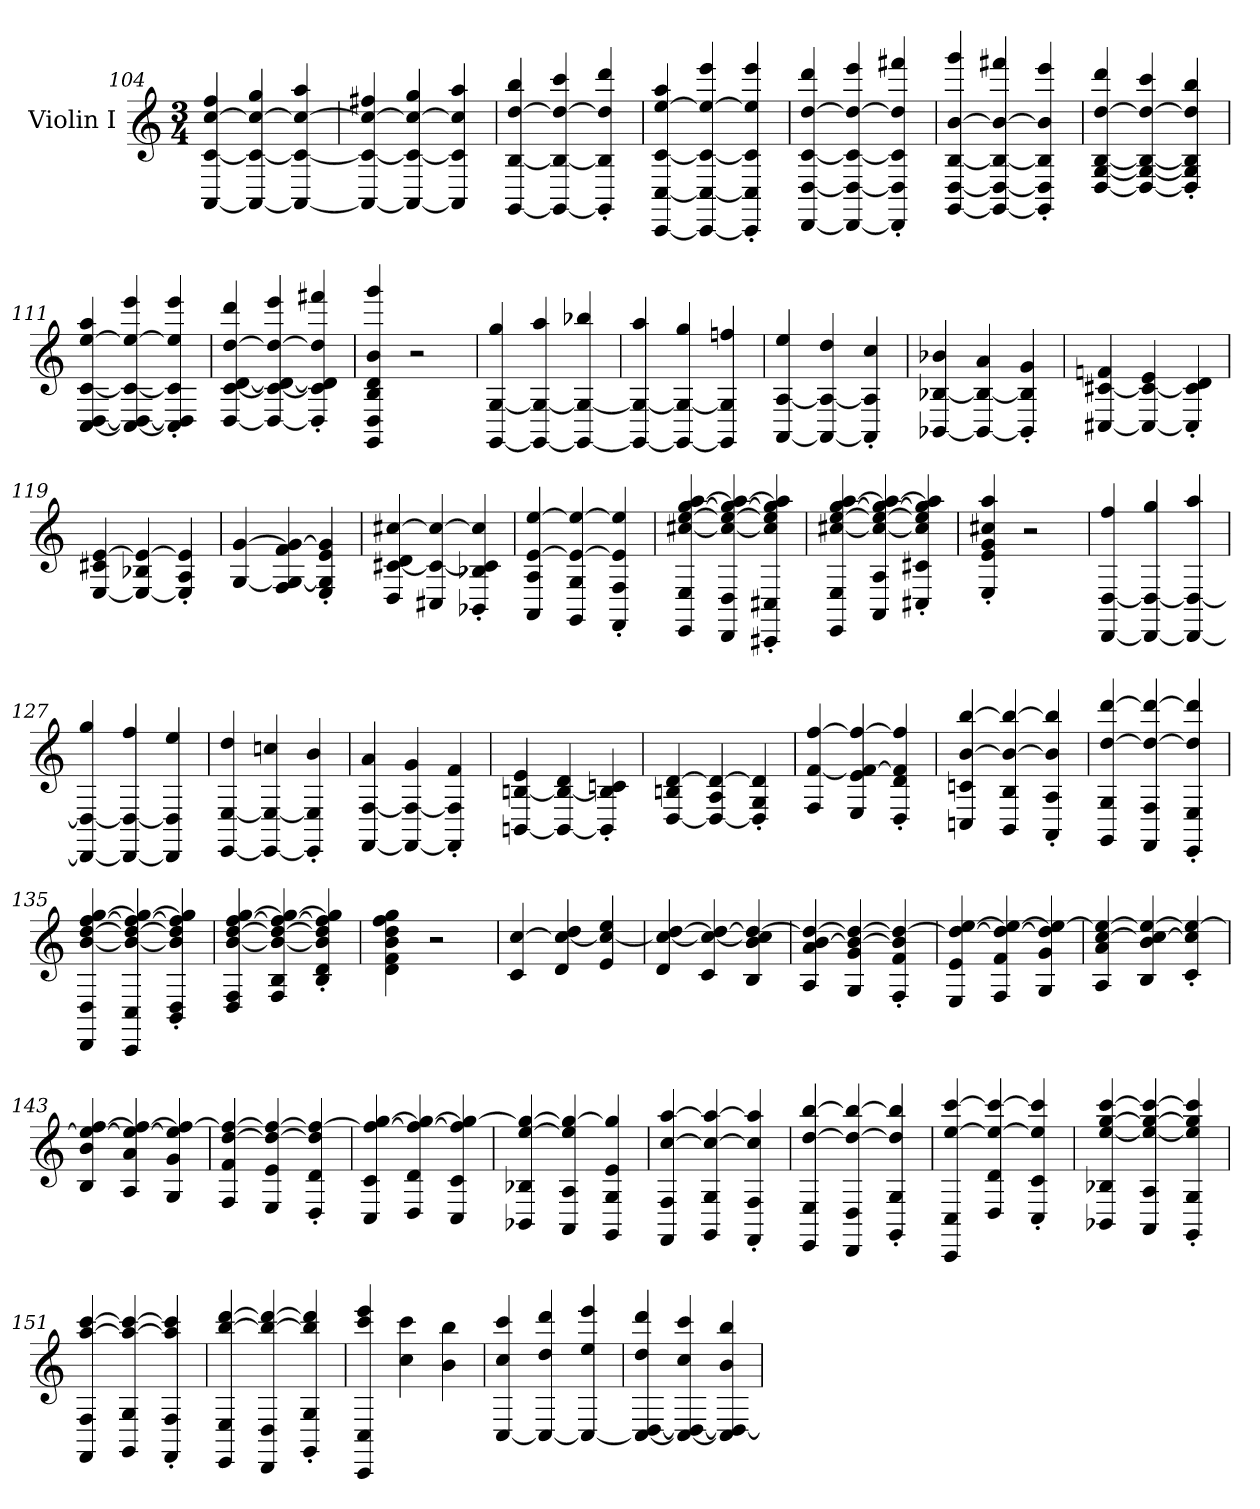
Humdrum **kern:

**kern
*part1
*staff1
*I"Violin I
*I'Vln
*clefG2
*k[]
*C:
*M3/4
=104
[4AA [4c [4cc 4ff
4AA_ 4c_ 4cc_ 4gg
4AA_ 4c_ 4cc_ 4aa
=105
4AA_ 4c_ 4cc_ 4ff#X
4AA_ 4c_ 4cc_ 4gg
4AA] 4c] 4cc] 4aa
=106
[4GG [4B [4dd 4bb
4GG_ 4B_ 4dd_ 4ccc
4GG]' 4B]' 4dd]' 4ddd'
=107
[4CC [4C [4c [4ee 4aa
4CC_ 4C_ 4c_ 4ee_ 4eee
4CC]' 4C]' 4c]' 4ee]' 4eee'
=108
[4DD [4D [4c [4dd 4ddd
4DD_ 4D_ 4c_ 4dd_ 4eee
4DD]' 4D]' 4c]' 4dd]' 4fff#X'
=109
[4GG [4D [4B [4b 4ggg
4GG_ 4D_ 4B_ 4b_ 4fff#X
4GG]' 4D]' 4B]' 4b]' 4eee'
=110
[4D [4G [4B [4dd 4ddd
4D_ 4G_ 4B_ 4dd_ 4ccc
4D]' 4G]' 4B]' 4dd]' 4bb'
=111
[4C [4D [4c [4ee 4aa
4C_ 4D_ 4c_ 4ee_ 4eee
4C]' 4D]' 4c]' 4ee]' 4eee'
=112
[4D [4c [4d [4dd 4ddd
4D_ 4c_ 4d_ 4dd_ 4eee
4D]' 4c]' 4d]' 4dd]' 4fff#X'
=113
4GG 4D 4B 4d 4b 4ggg
2r
=114
[4GG [4G 4gg
4GG_ 4G_ 4aa
4GG_ 4G_ 4bb-X
=115
4GG_ 4G_ 4aa
4GG_ 4G_ 4gg
4GG] 4G] 4ffn
=116
[4AA [4A 4ee
4AA_ 4A_ 4dd
4AA]' 4A]' 4cc'
=117
[4BB-X [4B-X 4b-X
4BB-_ 4B-_ 4a
4BB-]' 4B-]' 4g'
=118
[4C#X [4c#X 4fn
4C#_ 4c#_ 4e
4C#]' 4c#]' 4d'
=119
[4E 4c#X [4e
4E_ 4B-X 4e_
4E]' 4A' 4e]'
=120
[4G [4g
4F 4G_ 4f 4g_
4E' 4G]' 4e' 4g]'
=121
4D [4c#X 4d [4cc#X
4C#X 4c#_ 4cc#_
4BB-X' 4B-X' 4c#]' 4cc#]'
=122
4AA 4A [4e [4ee
4GG 4G 4e_ 4ee_
4FF' 4F' 4e]' 4ee]'
=123
4EE 4E [4cc#X [4ee [4gg [4aa
4DD 4D 4cc#_ 4ee_ 4gg_ 4aa_
4CC#X' 4C#X' 4cc#]' 4ee]' 4gg]' 4aa]'
=124
4EE 4E [4cc#X [4ee [4gg [4aa
4AA 4A 4cc#_ 4ee_ 4gg_ 4aa_
4C#X' 4c#X' 4cc#]' 4ee]' 4gg]' 4aa]'
=125
4E' 4e' 4g' 4cc#X' 4aa'
2r
=126
[4DD [4D 4ff
4DD_ 4D_ 4gg
4DD_ 4D_ 4aa
=127
4DD_ 4D_ 4gg
4DD_ 4D_ 4ff
4DD] 4D] 4ee
=128
[4EE [4E 4dd
4EE_ 4E_ 4ccn
4EE]' 4E]' 4b'
=129
[4FF [4F 4a
4FF_ 4F_ 4g
4FF]' 4F]' 4f'
=130
[4BBn [4Bn 4e
4BB_ 4B_ 4d
4BB]' 4B]' 4cn'
=131
[4D 4Bn [4d
4D_ 4A 4d_
4D]' 4G' 4d]'
=132
4F [4f [4ff
4E 4e 4f_ 4ff_
4D' 4d' 4f]' 4ff]'
=133
4Cn 4cn [4b [4bb
4BB 4B 4b_ 4bb_
4AA' 4A' 4b]' 4bb]'
=134
4GG 4G [4dd [4ddd
4FF 4F 4dd_ 4ddd_
4EE' 4E' 4dd]' 4ddd]'
=135
4DD 4D [4b [4dd [4ff [4gg
4CC 4C 4b_ 4dd_ 4ff_ 4gg_
4BB' 4D' 4b]' 4dd]' 4ff]' 4gg]'
=136
4D 4F [4b [4dd [4ff [4gg
4F 4B 4b_ 4dd_ 4ff_ 4gg_
4B' 4d' 4b]' 4dd]' 4ff]' 4gg]'
=137
4d 4f 4b 4dd 4ff 4gg
2r
=138
4c [4cc
4d 4cc_ 4dd
4e 4cc_ 4ee
=139
4d 4cc_ [4dd
4c 4cc_ 4dd_
4B 4b 4cc] 4dd_
=140
4A 4a [4b 4dd_
4G 4g 4b_ 4dd_
4F' 4f' 4b]' 4dd_'
=141
4E 4e 4dd_ [4ee
4F 4f 4dd_ 4ee_
4G 4g 4dd] 4ee_
=142
4A 4a [4cc 4ee_
4B 4b 4cc_ 4ee_
4c' 4cc]' 4ee_'
=143
4B 4b 4ee_ [4ff
4A 4a 4ee_ 4ff_
4G 4g 4ee] 4ff_
=144
4F 4f [4dd 4ff_
4E 4e 4dd_ 4ff_
4D' 4d' 4dd]' 4ff_'
=145
4C 4c 4ff_ [4gg
4D 4d 4ff_ 4gg_
4C 4c 4ff] 4gg_
=146
4BB-X 4B-X [4ee 4gg_
4AA 4A 4ee] 4gg_
4GG 4G 4e 4gg]
=147
4FF 4F [4cc [4aa
4GG 4G 4cc_ 4aa_
4FF' 4F' 4cc]' 4aa]'
=148
4EE 4E [4dd [4bb
4DD 4D 4dd_ 4bb_
4GG' 4G' 4dd]' 4bb]'
=149
4CC 4C [4ee [4ccc
4D 4d 4ee_ 4ccc_
4C' 4c' 4ee]' 4ccc]'
=150
4BB-X 4B-X [4ee [4gg [4ccc
4AA 4A 4ee_ 4gg_ 4ccc_
4GG' 4G' 4ee]' 4gg]' 4ccc]'
=151
4FF 4F [4aa [4ccc
4GG 4G 4aa_ 4ccc_
4FF' 4F' 4aa]' 4ccc]'
=152
4EE 4E [4bb [4ddd
4DD 4D 4bb_ 4ddd_
4GG' 4G' 4bb]' 4ddd]'
=153
4CC 4C 4ccc 4eee
4cc 4ccc
4b 4bb
=154
[4C 4cc 4ccc
4C_ 4dd 4ddd
4C_ 4ee 4eee
=155
4C_ [4D 4dd 4ddd
4C_ 4D_ 4cc 4ccc
4C] 4D_ 4b 4bb
=
*-
